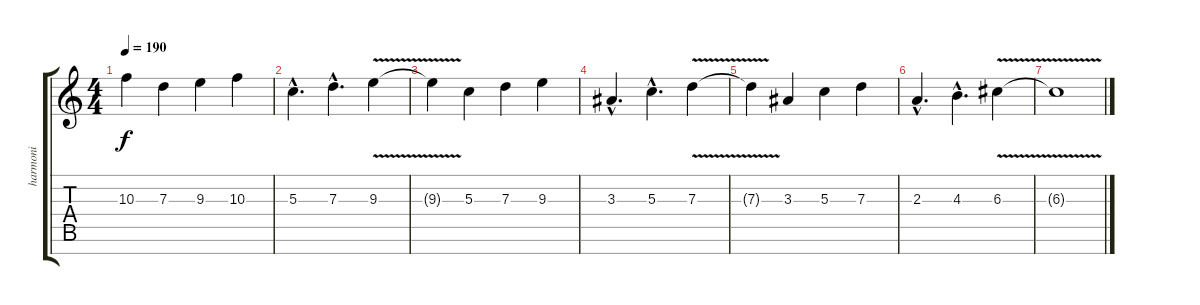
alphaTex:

\track ("harmoni" "harmoni") {instrument distortionguitar}
\staff {score tabs}
\tuning (E4 B3 G3 D3 A2 E2 B1) {hide}
\ts (4 4)
\tempo 190
\clef g2
\ks c
10.3{t}.4{dy f} 7.3.4 9.3.4 10.3.4 |
5.3{hac}.4{d} 7.3{hac}.4{d} 9.3{v}.4 |
9.3{t}.4 5.3.4 7.3.4 9.3.4 |
3.3{hac}.4{d} 5.3{hac}.4{d} 7.3{v}.4 |
7.3{t}.4 3.3.4 5.3.4 7.3.4 |
2.3{hac}.4{d} 4.3{hac}.4{d} 6.3{v}.4 |
6.3{t}.1
